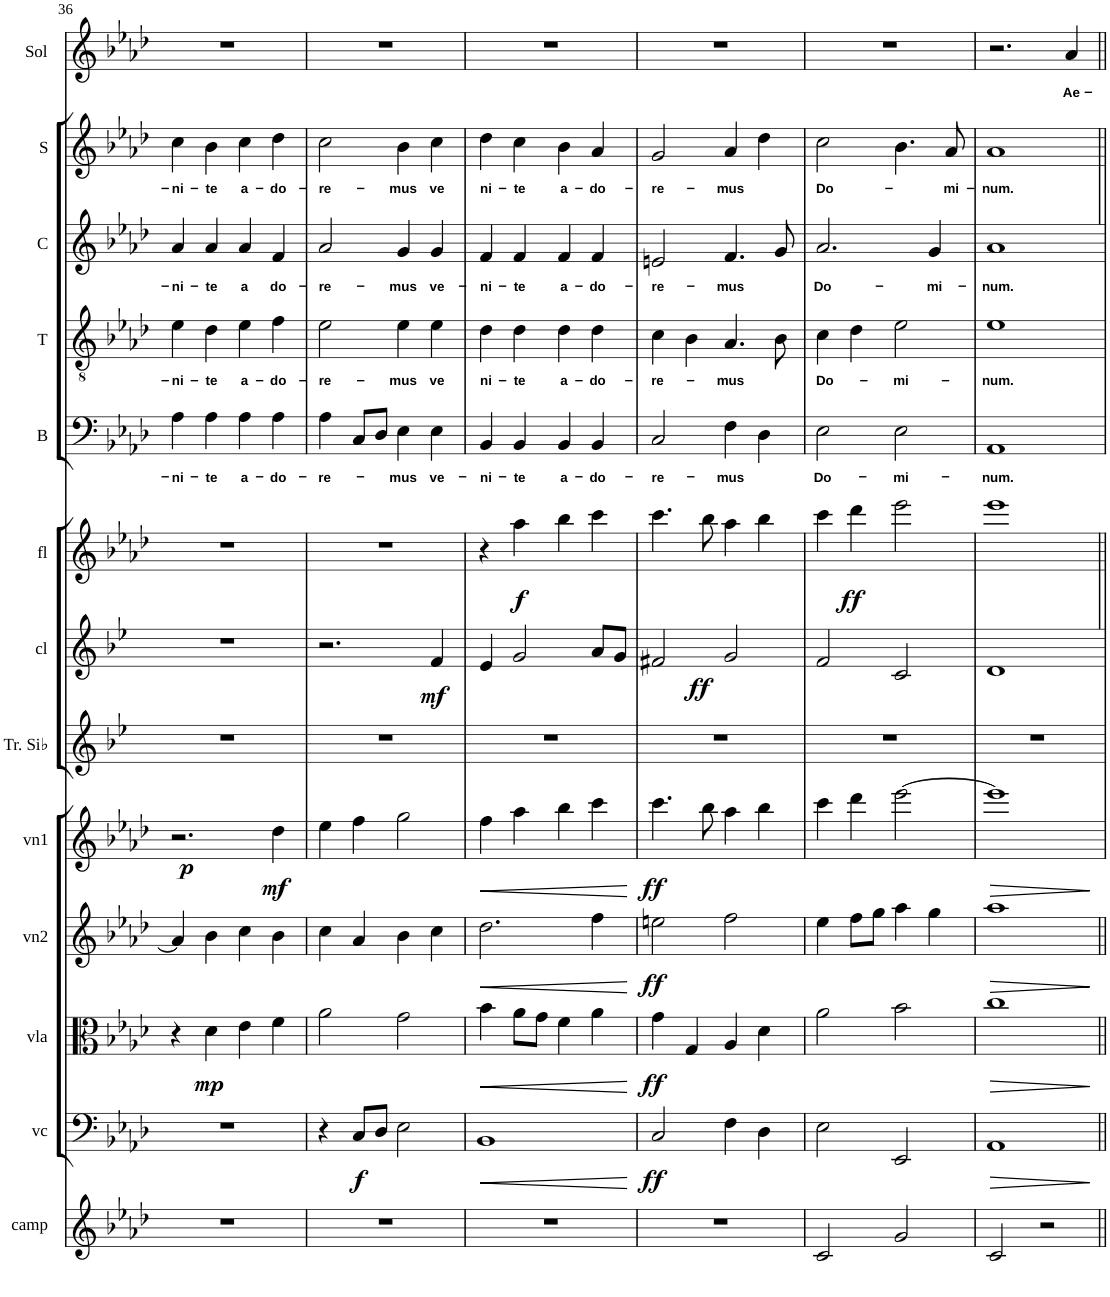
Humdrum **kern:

**kern	**kern	**dynam	**kern	**dynam	**kern	**dynam	**kern	**dynam	**kern	**kern	**dynam	**kern	**dynam	**kern	**text	**kern	**text	**kern	**text	**kern	**text	**kern	**text
*part13	*part12	*part12	*part11	*part11	*part10	*part10	*part9	*part9	*part8	*part7	*part7	*part6	*part6	*part5	*part5	*part4	*part4	*part3	*part3	*part2	*part2	*part1	*part1
*staff13	*staff12	*staff12	*staff11	*staff11	*staff10	*staff10	*staff9	*staff9	*staff8	*staff7	*staff7	*staff6	*staff6	*staff5	*staff5	*staff4	*staff4	*staff3	*staff3	*staff2	*staff2	*staff1	*staff1
*I"Campane	*I"Violoncello	*	*I"Viola	*	*I"Violino 2	*	*I"Violino 1	*	*I"Tromba in Sib	*I"Clarinetto	*	*I"Flauto	*	*I"B	*	*I"T	*	*I"C	*	*I"S	*	*I"Solista	*
*I'camp	*I'vc	*	*I'vla	*	*I'vn2	*	*I'vn1	*	*I'Tr. Sib	*I'cl	*	*I'fl	*	*I'B	*	*I'T	*	*I'C	*	*I'S	*	*I'Sol	*
!!LO:PB:g=z
*clefG2	*clefF4	*	*clefC3	*	*clefG2	*	*clefG2	*	*clefG2	*clefG2	*	*clefG2	*	*clefF4	*	*clefGv2	*	*clefG2	*	*clefG2	*	*clefG2	*
*	*	*	*	*	*	*	*	*	*Trd1c2	*Trd1c2	*	*	*	*	*	*	*	*	*	*	*	*	*
*k[b-e-a-d-]	*k[b-e-a-d-]	*	*k[b-e-a-d-]	*	*k[b-e-a-d-]	*	*k[b-e-a-d-]	*	*k[b-e-]	*k[b-e-]	*	*k[b-e-a-d-]	*	*k[b-e-a-d-]	*	*k[b-e-a-d-]	*	*k[b-e-a-d-]	*	*k[b-e-a-d-]	*	*k[b-e-a-d-]	*
*M4/4	*M4/4	*	*M4/4	*	*M4/4	*	*M4/4	*	*M4/4	*M4/4	*	*M4/4	*	*M4/4	*	*M4/4	*	*M4/4	*	*M4/4	*	*M4/4	*
*met(c)	*met(c)	*	*met(c)	*	*met(c)	*	*met(c)	*	*met(c)	*met(c)	*	*met(c)	*	*met(c)	*	*met(c)	*	*met(c)	*	*met(c)	*	*met(c)	*
=36	=36	=36	=36	=36	=36	=36	=36	=36	=36	=36	=36	=36	=36	=36	=36	=36	=36	=36	=36	=36	=36	=36	=36
!	!	!	!	!	!	!	!	!LO:DY:b	!	!	!	!	!	!	!LO:LY:b	!	!LO:LY:b	!	!LO:LY:b	!	!LO:LY:b	!	!
1r	1r	.	4r	.	4a-/]	.	2.r	p	1r	1r	.	1r	.	4A-\	-ni-	4e-\	-ni-	4a-/	-ni-	4cc\	-ni-	1r	.
!	!	!	!	!LO:DY:b	!	!	!	!	!	!	!	!	!	!	!LO:LY:b	!	!LO:LY:b	!	!LO:LY:b	!	!LO:LY:b	!	!
.	.	.	4d-\	mp	4b-\	.	.	.	.	.	.	.	.	4A-\	-te	4d-\	-te	4a-/	-te	4b-\	-te	.	.
!	!	!	!	!	!	!	!	!	!	!	!	!	!	!	!LO:LY:b	!	!LO:LY:b	!	!LO:LY:b	!	!LO:LY:b	!	!
.	.	.	4e-\	.	4cc\	.	.	.	.	.	.	.	.	4A-\	a-	4e-\	a-	4a-/	a	4cc\	a-	.	.
!	!	!	!	!	!	!	!	!LO:DY:b	!	!	!	!	!	!	!LO:LY:b	!	!LO:LY:b	!	!LO:LY:b	!	!LO:LY:b	!	!
.	.	.	4f\	.	4b-\	.	4dd-\	mf	.	.	.	.	.	4A-\	-do-	4f\	-do-	4f/	do-	4dd-\	-do-	.	.
=37	=37	=37	=37	=37	=37	=37	=37	=37	=37	=37	=37	=37	=37	=37	=37	=37	=37	=37	=37	=37	=37	=37	=37
!	!	!	!	!	!	!	!	!	!	!	!	!	!	!	!LO:LY:b	!	!LO:LY:b	!	!LO:LY:b	!	!LO:LY:b	!	!
1r	4r	.	2a-\	.	4cc\	.	4ee-\	.	1r	2.r	.	1r	.	4A-\	-re-	2e-\	-re-	2a-/	-re-	2cc\	-re-	1r	.
!	!	!LO:DY:b	!	!	!	!	!	!	!	!	!	!	!	!	!	!	!	!	!	!	!	!	!
.	8C/L	f	.	.	4a-/	.	4ff\	.	.	.	.	.	.	8C/L	.	.	.	.	.	.	.	.	.
.	8D-/J	.	.	.	.	.	.	.	.	.	.	.	.	8D-/J	.	.	.	.	.	.	.	.	.
!	!	!	!	!	!	!	!	!	!	!	!	!	!	!	!LO:LY:b	!	!LO:LY:b	!	!LO:LY:b	!	!LO:LY:b	!	!
.	2E-\	.	2g\	.	4b-\	.	2gg\	.	.	.	.	.	.	4E-\	-mus	4e-\	-mus	4g/	-mus	4b-\	-mus	.	.
!	!	!	!	!	!	!	!	!	!	!	!LO:DY:b	!	!	!	!LO:LY:b	!	!LO:LY:b	!	!LO:LY:b	!	!LO:LY:b	!	!
.	.	.	.	.	4cc\	.	.	.	.	4f/	mf	.	.	4E-\	ve-	4e-\	ve	4g/	ve-	4cc\	ve	.	.
=38	=38	=38	=38	=38	=38	=38	=38	=38	=38	=38	=38	=38	=38	=38	=38	=38	=38	=38	=38	=38	=38	=38	=38
!	!	!LO:HP:b	!	!LO:HP:b	!	!LO:HP:b	!	!LO:HP:b	!	!	!	!	!	!	!LO:LY:b	!	!LO:LY:b	!	!LO:LY:b	!	!LO:LY:b	!	!
1r	1BB-	<	4b-\	<	2.dd-\	<	4ff\	<	1r	4e-/	.	4r	.	4BB-/	-ni-	4d-\	ni-	4f/	-ni-	4dd-\	ni-	1r	.
!	!	!	!	!	!	!	!	!	!	!	!	!	!LO:DY:b	!	!LO:LY:b	!	!LO:LY:b	!	!LO:LY:b	!	!LO:LY:b	!	!
.	.	.	8a-\L	.	.	.	4aa-\	.	.	2g/	.	4aa-\	f	4BB-/	-te	4d-\	-te	4f/	-te	4cc\	-te	.	.
.	.	.	8g\J	.	.	.	.	.	.	.	.	.	.	.	.	.	.	.	.	.	.	.	.
!	!	!	!	!	!	!	!	!	!	!	!	!	!	!	!LO:LY:b	!	!LO:LY:b	!	!LO:LY:b	!	!LO:LY:b	!	!
.	.	.	4f\	.	.	.	4bb-\	.	.	.	.	4bb-\	.	4BB-/	a-	4d-\	a-	4f/	a-	4b-\	a-	.	.
!	!	!	!	!	!	!	!	!	!	!	!	!	!	!	!LO:LY:b	!	!LO:LY:b	!	!LO:LY:b	!	!LO:LY:b	!	!
.	.	.	4a-\	.	4ff\	.	4ccc\	.	.	8a/L	.	4ccc\	.	4BB-/	-do-	4d-\	-do-	4f/	-do-	4a-/	-do-	.	.
.	.	.	.	.	.	.	.	.	.	8g/J	.	.	.	.	.	.	.	.	.	.	.	.	.
.	.	[	.	[	.	[	.	[	.	.	.	.	.	.	.	.	.	.	.	.	.	.	.
=39	=39	=39	=39	=39	=39	=39	=39	=39	=39	=39	=39	=39	=39	=39	=39	=39	=39	=39	=39	=39	=39	=39	=39
!	!	!LO:DY:b	!	!LO:DY:b	!	!LO:DY:b	!	!LO:DY:b	!	!	!	!	!	!	!LO:LY:b	!	!LO:LY:b	!	!LO:LY:b	!	!LO:LY:b	!	!
1r	2C/	ff	4g\	ff	2een\	ff	4.ccc\	ff	1r	2f#X/	.	4.ccc\	.	2C/	-re-	4c\	-re-	2en/	-re-	2g/	-re-	1r	.
.	.	.	4G/	.	.	.	.	.	.	.	.	.	.	.	.	4B-\	.	.	.	.	.	.	.
.	.	.	.	.	.	.	8bb-\	.	.	.	.	8bb-\	.	.	.	.	.	.	.	.	.	.	.
!	!	!	!	!	!	!	!	!	!	!	!LO:DY:b	!	!	!	!LO:LY:b	!	!LO:LY:b	!	!LO:LY:b	!	!LO:LY:b	!	!
.	4F\	.	4A-/	.	2ff\	.	4aa-\	.	.	2g/	ff	4aa-\	.	4F\	-mus	4.A-/	-mus	4.f/	-mus	4a-/	-mus	.	.
.	4D-\	.	4d-\	.	.	.	4bb-\	.	.	.	.	4bb-\	.	4D-\	.	.	.	.	.	4dd-\	.	.	.
.	.	.	.	.	.	.	.	.	.	.	.	.	.	.	.	8B-\	.	8g/	.	.	.	.	.
=40	=40	=40	=40	=40	=40	=40	=40	=40	=40	=40	=40	=40	=40	=40	=40	=40	=40	=40	=40	=40	=40	=40	=40
!	!	!	!	!	!	!	!	!	!	!	!	!	!	!	!LO:LY:b	!	!LO:LY:b	!	!LO:LY:b	!	!LO:LY:b	!	!
2c/	2E-\	.	2a-\	.	4ee-\	.	4ccc\	.	1r	2f/	.	4ccc\	.	2E-\	Do-	4c\	Do-	2.a-/	Do-	2cc\	Do-	1r	.
!	!	!	!	!	!	!	!	!	!	!	!	!	!LO:DY:b	!	!	!	!	!	!	!	!	!	!
.	.	.	.	.	8ff\L	.	4ddd-\	.	.	.	.	4ddd-\	ff	.	.	4d-\	.	.	.	.	.	.	.
.	.	.	.	.	8gg\J	.	.	.	.	.	.	.	.	.	.	.	.	.	.	.	.	.	.
!	!	!	!	!	!	!	!	!	!	!	!	!	!	!	!LO:LY:b	!	!LO:LY:b	!	!	!	!	!	!
2g/	2EE-/	.	2b-\	.	4aa-\	.	[2eee-\	.	.	2c/	.	2eee-\	.	2E-\	-mi-	2e-\	-mi-	.	.	4.b-\	.	.	.
!	!	!	!	!	!	!	!	!	!	!	!	!	!	!	!	!	!	!	!LO:LY:b	!	!	!	!
.	.	.	.	.	4gg\	.	.	.	.	.	.	.	.	.	.	.	.	4g/	-mi-	.	.	.	.
!	!	!	!	!	!	!	!	!	!	!	!	!	!	!	!	!	!	!	!	!	!LO:LY:b	!	!
.	.	.	.	.	.	.	.	.	.	.	.	.	.	.	.	.	.	.	.	8a-/	-mi-	.	.
=41	=41	=41	=41	=41	=41	=41	=41	=41	=41	=41	=41	=41	=41	=41	=41	=41	=41	=41	=41	=41	=41	=41	=41
!	!	!LO:HP:b	!	!LO:HP:b	!	!LO:HP:b	!	!LO:HP:b	!	!	!	!	!	!	!LO:LY:b	!	!LO:LY:b	!	!LO:LY:b	!	!LO:LY:b	!	!
2c/	1AA-	>	1cc	>	1aa-	>	1eee-]	>	1r	1d	.	1eee-	.	1AA-	-num.	1e-	-num.	1a-	-num.	1a-	-num.	2.r	.
2r	.	.	.	.	.	.	.	.	.	.	.	.	.	.	.	.	.	.	.	.	.	.	.
!	!	!	!	!	!	!	!	!	!	!	!	!	!	!	!	!	!	!	!	!	!	!	!LO:LY:b
.	.	.	.	.	.	.	.	.	.	.	.	.	.	.	.	.	.	.	.	.	.	4a-/	Ae-
.	.	]	.	]	.	]	.	]	.	.	.	.	.	.	.	.	.	.	.	.	.	.	.
=||	=||	=||	=||	=||	=||	=||	=||	=||	=||	=||	=||	=||	=||	=||	=||	=||	=||	=||	=||	=||	=||	=||	=||
*-	*-	*-	*-	*-	*-	*-	*-	*-	*-	*-	*-	*-	*-	*-	*-	*-	*-	*-	*-	*-	*-	*-	*-
